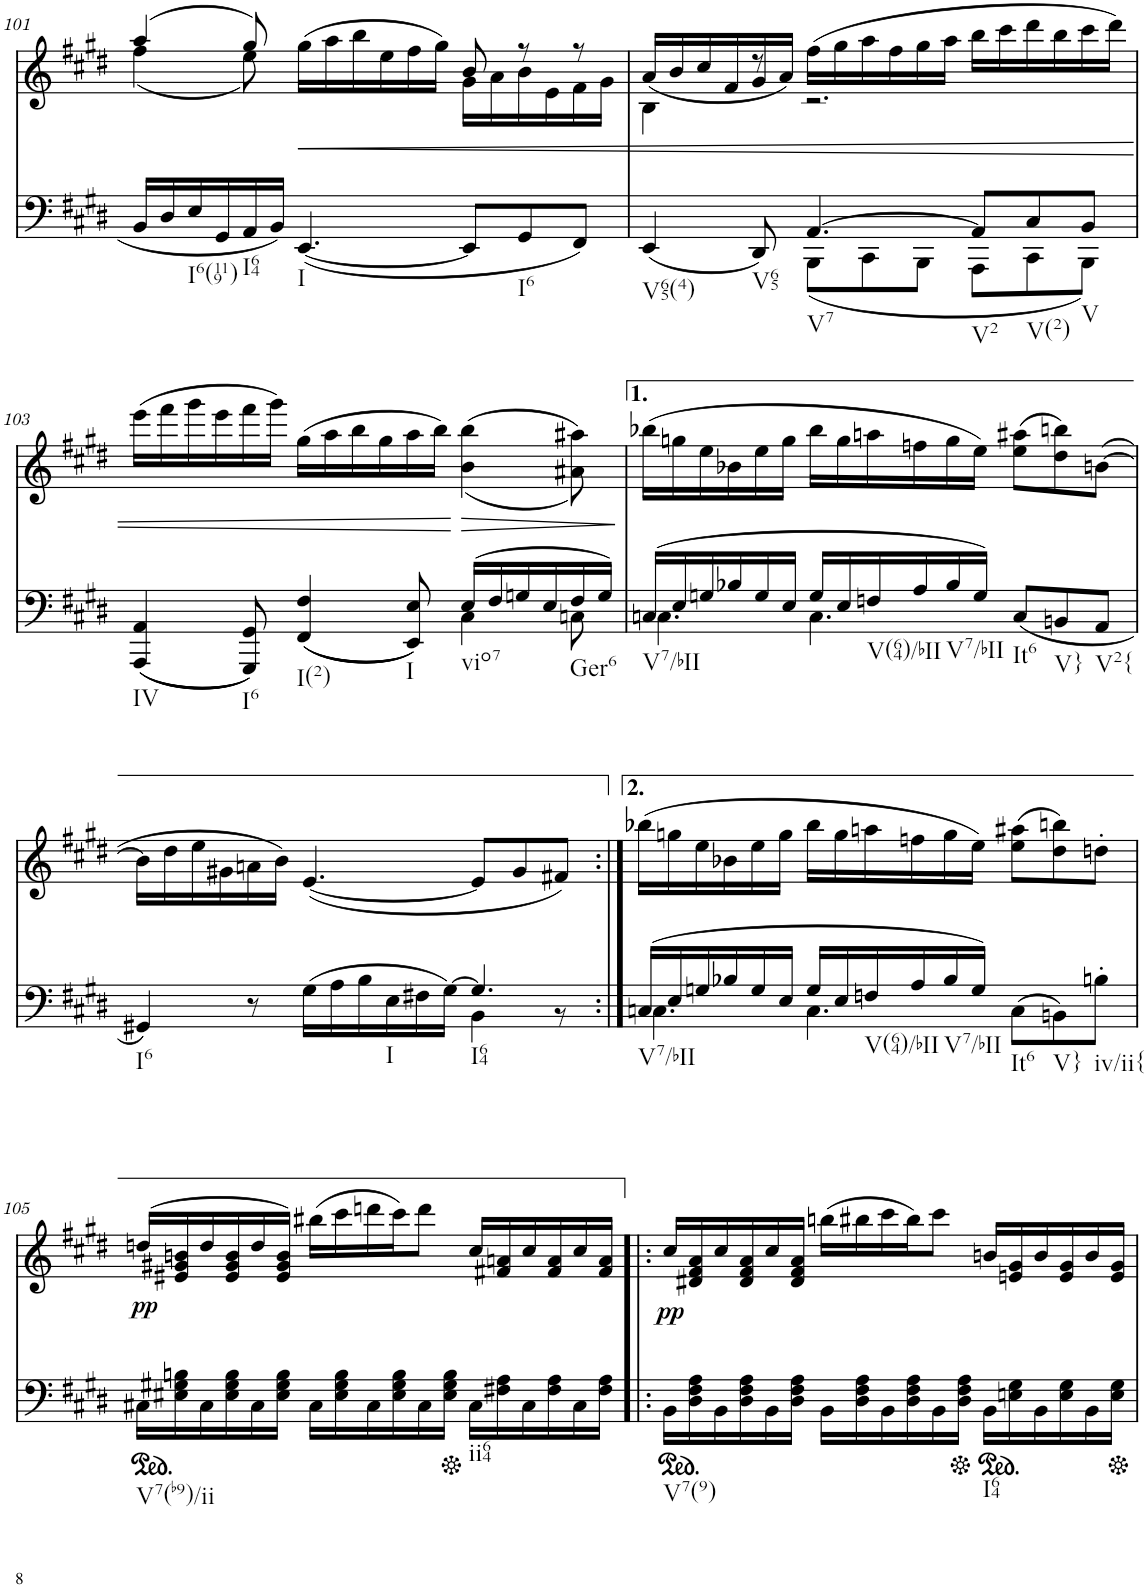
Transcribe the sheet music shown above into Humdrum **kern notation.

**kern	**kern	**text	**dynam
*part2	*part1	*part1	*part1
*staff2	*staff1	*staff1	*staff1
*I"Piano	*I"Piano	*	*
*I'Pno	*I'Pno	*	*
!!LO:PB:g=z
*clefF4	*clefG2	*	*
*k[f#c#g#d#]	*k[f#c#g#d#]	*	*
*E:	*E:	*	*
*M9/8	*M9/8	*	*
=101	=101	=101	=101
*	*^	*	*
16BB/LL	(4aa/	(4ff#\	.	.
16D#/	.	.	.	.
!LO:TX:b:t=I6(119)	!	!	!	!
16E/	.	.	.	.
16GG#/	.	.	.	.
!LO:TX:b:t=I64	!	!	!	!
16AA/	8gg#/)	8ee\)	.	.
16BB/JJ	.	.	.	.
!LO:TX:b:t=I	!	!	!	!
!	!	!	!	!LO:HP:b
([4.EE/	(>16gg#\LL	4.ryy	.	<
.	16aa\	.	.	.
.	16bb\	.	.	.
.	16ee\	.	.	.
.	16ff#\	.	.	.
.	16gg#\JJ)	.	.	.
8EE/L]	8b/	16g#\LL	.	.
.	.	16a\	.	.
!LO:TX:b:t=I6	!	!	!	!
8GG#/	8r	16b\	.	.
.	.	16e\	.	.
8FF#/J)	8r	16f#\	.	.
.	.	16g#\JJ	.	.
=102	=102	=102	=102	=102
*^	*	*	*	*
!LO:TX:b:t=V65(4)	!	!	!	!	!
(<4EE/	4.ryy	4B\	(16a/LL	.	.
.	.	.	16b/	.	.
.	.	.	16cc#/	.	.
.	.	.	16f#/	.	.
!LO:TX:b:t=V65	!	!	!	!	!
8DD#/)	.	8r	16g#/	.	.
.	.	.	16a/JJ)	.	.
!LO:TX:b:t=V7	!	!	!	!	!
[4.AA/	(8BBB\L	(>16ff#\LL	2.r	.	.
.	.	16gg#\	.	.	.
.	8CC#\	16aa\	.	.	.
.	.	16ff#\	.	.	.
.	8BBB\J	16gg#\	.	.	.
.	.	16aa\JJ	.	.	.
!LO:TX:b:t=V2	!	!	!	!	!
8AA/L]	8AAA\L	16bb\LL	.	.	.
.	.	16ccc#\	.	.	.
!LO:TX:b:t=V(2)	!	!	!	!	!
8C#/	8CC#\	16ddd#\	.	.	.
.	.	16bb\	.	.	.
!LO:TX:b:t=V	!	!	!	!	!
8BB/J	8BBB\J)	16ccc#\	.	.	.
.	.	16ddd#\JJ)	.	.	.
*	*	*v	*v	*	*
!!LO:LB:g=z
=103	=103	=103	=103	=103
!LO:TX:b:t=IV	!	!	!	!
(<(4AAA/ 4AA/	2.ryy	(16eee\LL	.	.
.	.	16fff#\	.	.
.	.	16ggg#\	.	.
.	.	16eee\	.	.
!LO:TX:b:t=I6	!	!	!	!
8GGG#/ 8GG#/))	.	16fff#\	.	.
.	.	16ggg#\JJ)	.	.
!LO:TX:b:t=I(2)	!	!	!	!
(<(4FF#/ 4F#/	.	(16gg#\LL	.	.
.	.	16aa\	.	.
.	.	16bb\	.	.
.	.	16gg#\	.	.
!LO:TX:b:t=I	!	!	!	!
8EE/ 8E/))	.	16aa\	.	.
.	.	16bb\JJ)	.	.
!LO:TX:b:t=vio7	!	!	!	!
!	!	!	!	!LO:HP:n=1:b
(16E/LL	4C#\	(<(4b\ 4bb\	.	[ >
16F#/	.	.	.	.
16Gn/	.	.	.	.
16E/	.	.	.	.
!LO:TX:b:t=Ger6	!	!	!	!
16F#/	8Cn\	8a#X\ 8aa#X\))	.	.
16G/JJ)	.	.	.	.
*v	*v	*	*	*
.	.	.	]
=104	=104	=104	=104
*^	*	*	*
!LO:TX:b:t=V7/bII	!	!	!	!
(16Cn/LL	4.C\	(16bb-X\LL	.	.
16E/	.	16ggn\	.	.
16Gn/	.	16ee\	.	.
16B-X/	.	16b-X\	.	.
16G/	.	16ee\	.	.
16E/JJ	.	16gg\JJ	.	.
16G/LL	4.C\	16bb-\LL	.	.
16E/	.	16gg\	.	.
!LO:TX:b:t=V(64)/bII	!	!	!	!
16Fn/	.	16aan\	.	.
16A/	.	16ffn\	.	.
!LO:TX:b:t=V7/bII	!	!	!	!
16B-/	.	16gg\	.	.
16G/JJ)	.	16ee\JJ)	.	.
!LO:TX:b:t=It6	!	!	!	!
(<8C/L	4.ryy	(8ee\ 8aa#X\L	.	.
!LO:TX:b:t=V}	!	!	!	!
8BBn/	.	8dd#\ 8bbn\)	.	.
!LO:TX:b:t=V2{	!	!	!	!
8AA/J	.	([8bn\J	.	.
!!LO:LB:g=z
=104X4	=104X4	=104X4	=104X4	=104X4
!LO:TX:b:t=I6	!	!	!	!
4GG#X/)	2.ryy	16b\LL]	.	.
.	.	16dd#\	.	.
.	.	16ee\	.	.
.	.	16g#X\	.	.
8r	.	16an\	.	.
.	.	16b\JJ)	.	.
(>16G#\LL	.	([4.e/	.	.
16A\	.	.	.	.
16B\	.	.	.	.
!LO:TX:b:t=I	!	!	!	!
16E\	.	.	.	.
16F#X\	.	.	.	.
[>16G#\JJ)	.	.	.	.
!LO:TX:b:t=I64	!	!	!	!
4.G#/]	4BB\	8e/L]	.	.
.	.	8g#/	.	.
.	8r	8f#X/J)	.	.
=104X5:|!	=104X5:|!	=104X5:|!	=104X5:|!	=104X5:|!
!LO:TX:b:t=V7/bII	!	!	!	!
(16Cn/LL	4.C\	(16bb-X\LL	.	.
16E/	.	16ggn\	.	.
16Gn/	.	16ee\	.	.
16B-X/	.	16b-X\	.	.
16G/	.	16ee\	.	.
16E/JJ	.	16gg\JJ	.	.
16G/LL	4.C\	16bb-\LL	.	.
16E/	.	16gg\	.	.
!LO:TX:b:t=V(64)/bII	!	!	!	!
16Fn/	.	16aan\	.	.
16A/	.	16ffn\	.	.
!LO:TX:b:t=V7/bII	!	!	!	!
16B-/	.	16gg\	.	.
16G/JJ)	.	16ee\JJ)	.	.
!LO:TX:b:t=It6	!	!	!	!
(>8C\L	4.ryy	(8ee\ 8aa#X\L	.	.
!LO:TX:b:t=V}	!	!	!	!
8BBn\)	.	8dd#\ 8bbn\)	.	.
!LO:TX:b:t=iv/ii{	!	!	!	!
8Bn'>\J	.	8ddn'\J	.	.
*v	*v	*	*	*
!!LO:LB:g=z
=105	=105	=105	=105
*ped	*	*	*
!LO:TX:b:t=V7(b9)/ii	!	!	!
!	!	!LO:LY:b	!
16C#X\LL	(>16ddn/LL	.	.
16E#X\ 16G#X\ 16Bn\	16e#X/ 16g#X/ 16bn/	.	.
16C#\	16dd/	.	.
16E#\ 16G#\ 16B\	16e#/ 16g#/ 16b/	.	.
16C#\	16dd/	.	.
16E#\ 16G#\ 16B\JJ	16e#/ 16g#/ 16b/JJ)	.	.
16C#\LL	(16bb#X\LL	.	.
16E#\ 16G#\ 16B\	16ccc#\	.	.
16C#\	16dddn\	.	.
16E#\ 16G#\ 16B\	16ccc#\J)	.	.
16C#\	8ddd\J	.	.
16E#\ 16G#\ 16B\JJ	.	.	.
*Xped	*	*	*
!LO:TX:b:t=ii64	!	!	!
16C#\LL	16cc#/LL	.	.
16F#X\ 16A\	16f#X/ 16an/	.	.
16C#\	16cc#/	.	.
16F#\ 16A\	16f#/ 16a/	.	.
16C#\	16cc#/	.	.
16F#\ 16A\JJ	16f#/ 16a/JJ	.	.
=106!|:	=106!|:	=106!|:	=106!|:
*ped	*	*	*
!LO:TX:b:t=V7(9)	!	!	!
!	!	!	!LO:DY:b
16BB\LL	16cc#/LL	.	pp
16D#\ 16F#\ 16A\	16d#X/ 16f#/ 16a/	.	.
16BB\	16cc#/	.	.
16D#\ 16F#\ 16A\	16d#/ 16f#/ 16a/	.	.
16BB\	16cc#/	.	.
16D#\ 16F#\ 16A\JJ	16d#/ 16f#/ 16a/JJ	.	.
16BB\LL	(16bbn\LL	.	.
16D#\ 16F#\ 16A\	16bb#X\	.	.
16BB\	16ccc#\	.	.
16D#\ 16F#\ 16A\	16bb#\J)	.	.
16BB\	8ccc#\J	.	.
16D#\ 16F#\ 16A\JJ	.	.	.
*Xped	*	*	*
*ped	*	*	*
!LO:TX:b:t=I64	!	!	!
16BB\LL	16bn/LL	.	.
16En\ 16G#\	16en/ 16g#/	.	.
16BB\	16b/	.	.
16E\ 16G#\	16e/ 16g#/	.	.
16BB\	16b/	.	.
16E\ 16G#\JJ	16e/ 16g#/JJ	.	.
*Xped	*	*	*
=	=	=	=
*-	*-	*-	*-
